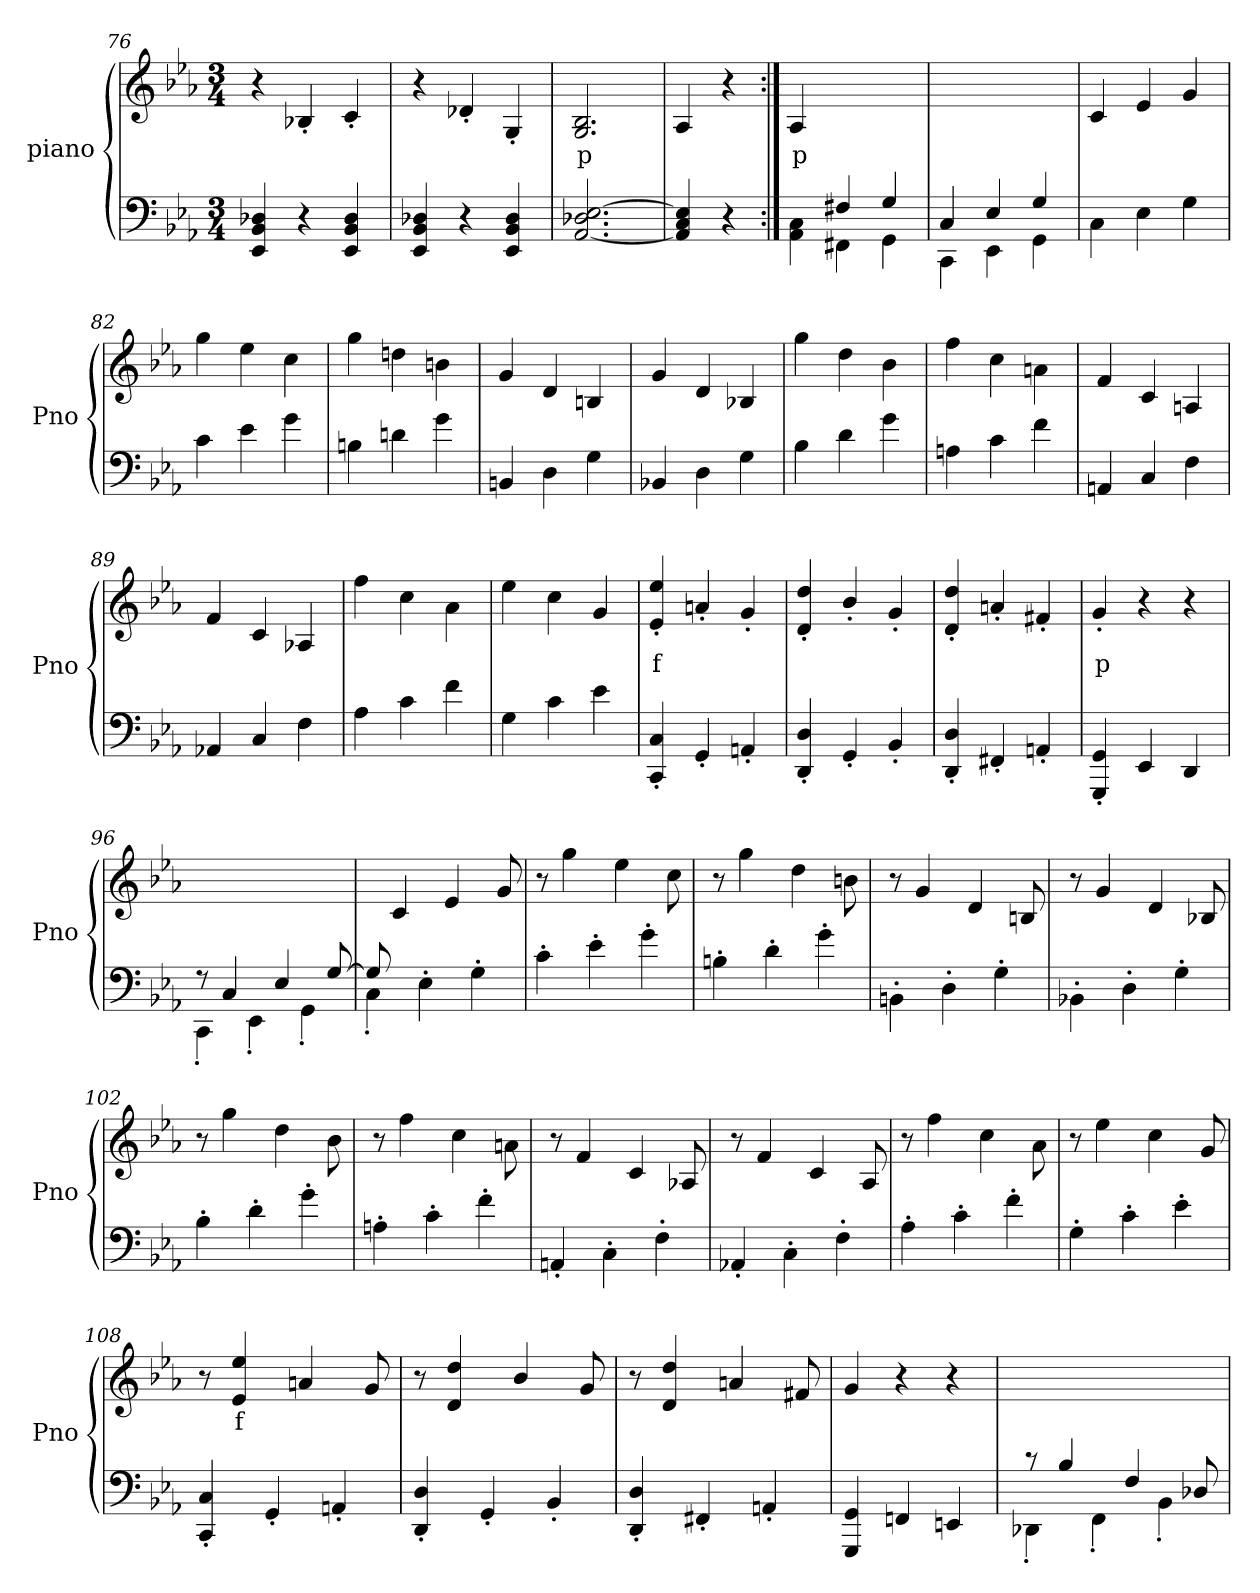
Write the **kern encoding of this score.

**kern	**kern	**text
*part2	*part1	*part1
*staff2	*staff1	*staff1
*I"piano	*I"piano	*
*I'Pno	*I'Pno	*
*clefF4	*clefG2	*
*k[b-e-a-]	*k[b-e-a-]	*
*c:	*c:	*
*M3/4	*M3/4	*
=76	=76	=76
4EE-/ 4BB-/ 4D-X/	4r	.
4r	4B-X'/	.
4EE-/ 4BB-/ 4D-/	4c'/	.
=77	=77	=77
4EE-/ 4BB-/ 4D-X/	4r	.
4r	4d-X'/	.
4EE-/ 4BB-/ 4D-/	4G'/	.
=78	=78	=78
[2.AA-/ 2.D-X/ [2.E-/	2.G/ 2.B-/	p
=79	=79	=79
4AA-/] 4C/ 4E-/]	4A-/	.
4r	4r	.
=79X2:|!	=79X2:|!	=79X2:|!
*^	*	*
4ryy	4AA-\ 4C\	4A-/	p
4F#X/	4FF#X\	2ryy	.
4G/	4GG\	.	.
=80	=80	=80	=80
4C/	4CC\	2.ryy	.
4E-/	4EE-\	.	.
4G/	4GG\	.	.
*v	*v	*	*
!!LO:LB:g=z
=81	=81	=81
4C\	4c/	.
4E-\	4e-/	.
4G\	4g/	.
=82	=82	=82
4c\	4gg\	.
4e-\	4ee-\	.
4g\	4cc\	.
=83	=83	=83
4Bn\	4gg\	.
4dn\	4ddn\	.
4g\	4bn\	.
=84	=84	=84
4BBn/	4g/	.
4D\	4d/	.
4G\	4Bn/	.
=85	=85	=85
4BB-X/	4g/	.
4D\	4d/	.
4G\	4B-X/	.
=86	=86	=86
4B-\	4gg\	.
4d\	4dd\	.
4g\	4b-\	.
=87	=87	=87
4An\	4ff\	.
4c\	4cc\	.
4f\	4an\	.
=88	=88	=88
4AAn/	4f/	.
4C/	4c/	.
4F\	4An/	.
=89	=89	=89
4AA-X/	4f/	.
4C/	4c/	.
4F\	4A-X/	.
=90	=90	=90
4A-\	4ff\	.
4c\	4cc\	.
4f\	4a-\	.
=91	=91	=91
4G\	4ee-\	.
4c\	4cc\	.
4e-\	4g/	.
!!LO:LB:g=z
=92	=92	=92
4CC/' 4C/'	4e-/' 4ee-/'	f
4GG'/	4an'/	.
4AAn'/	4g'/	.
=93	=93	=93
4DD/' 4D/'	4d/' 4dd/'	.
4GG'/	4b-'/	.
4BB-'/	4g'/	.
=94	=94	=94
4DD/' 4D/'	4d/' 4dd/'	.
4FF#X'/	4an'/	.
4AAn'/	4f#X'/	.
=95	=95	=95
4GGG/' 4GG/'	4g'/	p
4EE-/	4r	.
4DD/	4r	.
=96	=96	=96
*^	*	*
8r	4CC'\	2.ryy	.
4C/	.	.	.
.	4EE-'\	.	.
4E-/	.	.	.
.	4GG'\	.	.
[8G/	.	.	.
=97	=97	=97	=97
8G/]	4C'\	8ryy	.
2ryy	.	4c/	.
.	4E-'\	.	.
.	.	4e-/	.
.	4G'\	.	.
8ryy	.	8g/	.
*v	*v	*	*
=98	=98	=98
4c'\	8r	.
.	4gg\	.
4e-'\	.	.
.	4ee-\	.
4g'\	.	.
.	8cc\	.
=99	=99	=99
4Bn'\	8r	.
.	4gg\	.
4d'\	.	.
.	4dd\	.
4g'\	.	.
.	8bn\	.
!!LO:PB:g=z
=100	=100	=100
4BBn'\	8r	.
.	4g/	.
4D'\	.	.
.	4d/	.
4G'\	.	.
.	8Bn/	.
=101	=101	=101
4BB-X'\	8r	.
.	4g/	.
4D'\	.	.
.	4d/	.
4G'\	.	.
.	8B-X/	.
=102	=102	=102
4B-'\	8r	.
.	4gg\	.
4d'\	.	.
.	4dd\	.
4g'\	.	.
.	8b-\	.
=103	=103	=103
4An'\	8r	.
.	4ff\	.
4c'\	.	.
.	4cc\	.
4f'\	.	.
.	8an\	.
=104	=104	=104
4AAn'/	8r	.
.	4f/	.
4C'\	.	.
.	4c/	.
4F'\	.	.
.	8A-X/	.
=105	=105	=105
4AA-X'/	8r	.
.	4f/	.
4C'\	.	.
.	4c/	.
4F'\	.	.
.	8A-/	.
=106	=106	=106
4A-'\	8r	.
.	4ff\	.
4c'\	.	.
.	4cc\	.
4f'\	.	.
.	8a-\	.
!!LO:LB:g=z
=107	=107	=107
4G'\	8r	.
.	4ee-\	.
4c'\	.	.
.	4cc\	.
4e-'\	.	.
.	8g/	.
=108	=108	=108
4CC/' 4C/'	8r	.
.	4e-/ 4ee-/	f
4GG'/	.	.
.	4an/	.
4AAn'/	.	.
.	8g/	.
=109	=109	=109
4DD/' 4D/'	8r	.
.	4d/ 4dd/	.
4GG'/	.	.
.	4b-/	.
4BB-'/	.	.
.	8g/	.
=110	=110	=110
4DD/' 4D/'	8r	.
.	4d/ 4dd/	.
4FF#X'/	.	.
.	4an/	.
4AAn'/	.	.
.	8f#X/	.
=111	=111	=111
4GGG/ 4GG/	4g/	.
4FFn/	4r	.
4EEn/	4r	.
=112	=112	=112
*^	*	*
8r	4DD-X'\	2.ryy	.
4B-/	.	.	.
.	4FF'\	.	.
4F/	.	.	.
.	4BB-'\	.	.
8D-X/	.	.	.
*v	*v	*	*
=	=	=
*-	*-	*-
